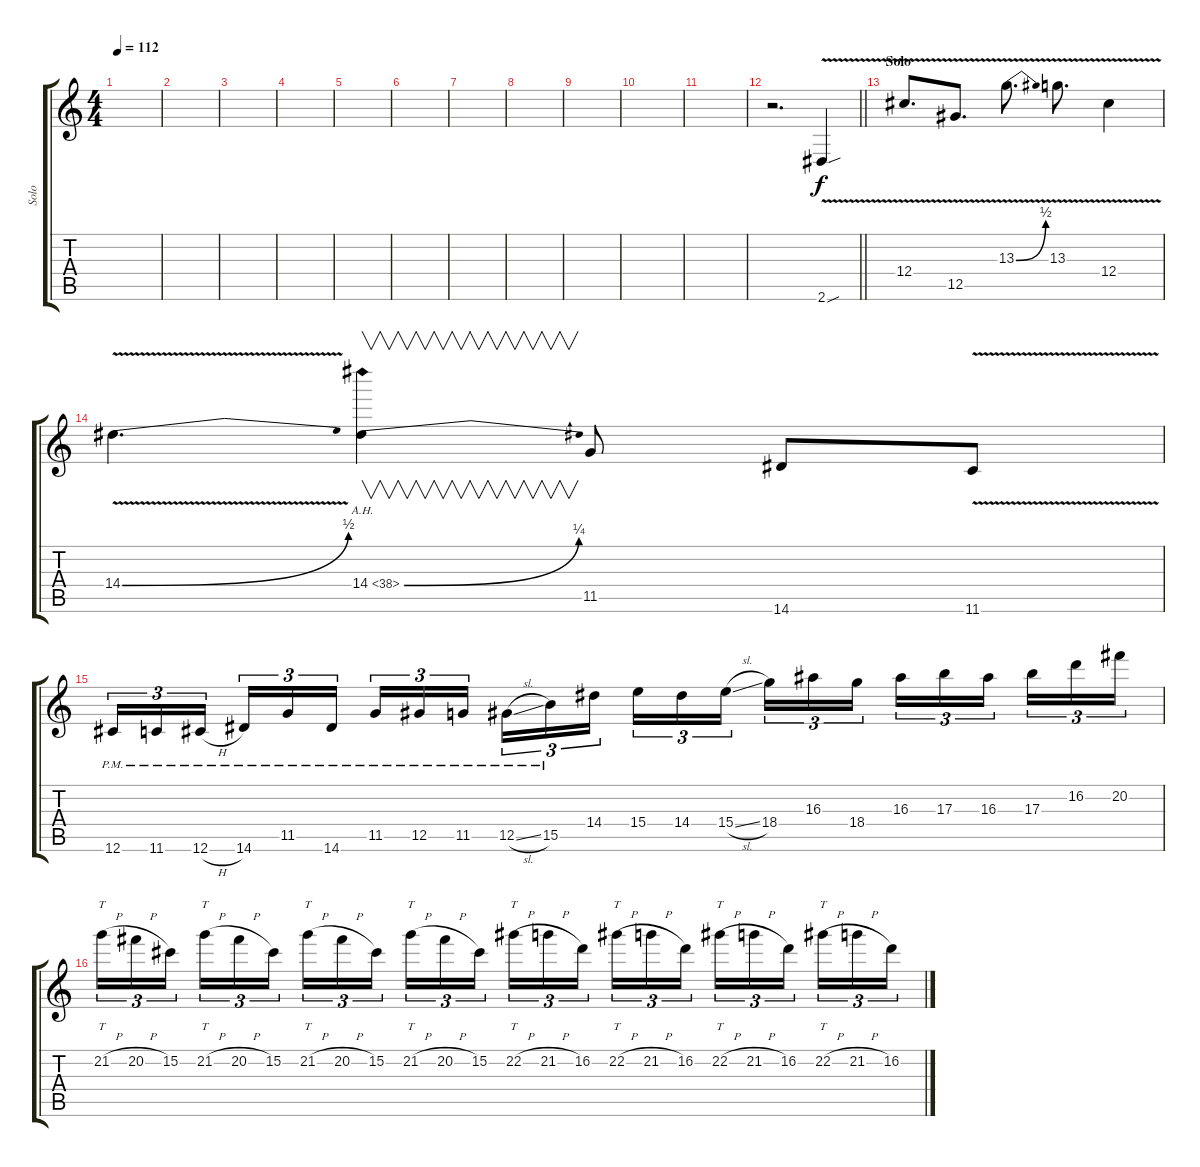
\track ("Solo" "Solo") {instrument distortionguitar}
\staff {score tabs}
\tuning (Eb4 Bb3 Gb3 Db3 Ab2 Db2) {hide}
\ts (4 4)
\tempo 112
\clef g2
\ks c
|
|
|
|
|
|
|
|
|
|
|
\barLineRight lightlight
r.2{d} 2.6{v sou}.4 |
\section ("" "Solo")
12.4{v}.8{d dy f} 12.5{v}.8{d} 13.3{be (bend 0 0 60 2) v}.8{d} 13.3{v}.8{d} 12.4{v}.4 |
14.4{be (bend 0 0 60 2) v}.4{d} 14.4{be (bend 0 0 60 1) ah 24}.4{v} 11.5.8 14.6.8 11.6{v}.8 |
12.6{pm}.16{tu (3 2)} 11.6{pm}.16{tu (3 2)} 12.6{h pm}.16{tu (3 2) beam splitsecondary} 14.6{pm}.16{tu (3 2)} 11.5{pm}.16{tu (3 2)} 14.6{pm}.16{tu (3 2)} 11.5{pm}.16{tu (3 2)} 12.5{pm}.16{tu (3 2)} 11.5{pm}.16{tu (3 2) beam splitsecondary} 12.5{sl pm}.16{tu (3 2)} 15.5{pm}.16{tu (3 2)} 14.4.16{tu (3 2)} 15.4.16{tu (3 2)} 14.4.16{tu (3 2)} 15.4{sl}.16{tu (3 2) beam splitsecondary} 18.4.16{tu (3 2)} 16.3.16{tu (3 2)} 18.4.16{tu (3 2)} 16.3.16{tu (3 2)} 17.3.16{tu (3 2)} 16.3.16{tu (3 2) beam splitsecondary} 17.3.16{tu (3 2)} 16.2.16{tu (3 2)} 20.2.16{tu (3 2)} |
21.2{h}.16{tt tu (3 2)} 20.2{h}.16{tu (3 2)} 15.2.16{tu (3 2) beam splitsecondary} 21.2{h}.16{tt tu (3 2)} 20.2{h}.16{tu (3 2)} 15.2.16{tu (3 2)} 21.2{h}.16{tt tu (3 2)} 20.2{h}.16{tu (3 2)} 15.2.16{tu (3 2) beam splitsecondary} 21.2{h}.16{tt tu (3 2)} 20.2{h}.16{tu (3 2)} 15.2.16{tu (3 2)} 22.2{h}.16{tt tu (3 2)} 21.2{h}.16{tu (3 2)} 16.2.16{tu (3 2) beam splitsecondary} 22.2{h}.16{tt tu (3 2)} 21.2{h}.16{tu (3 2)} 16.2.16{tu (3 2)} 22.2{h}.16{tt tu (3 2)} 21.2{h}.16{tu (3 2)} 16.2.16{tu (3 2) beam splitsecondary} 22.2{h}.16{tt tu (3 2)} 21.2{h}.16{tu (3 2)} 16.2.16{tu (3 2)}
